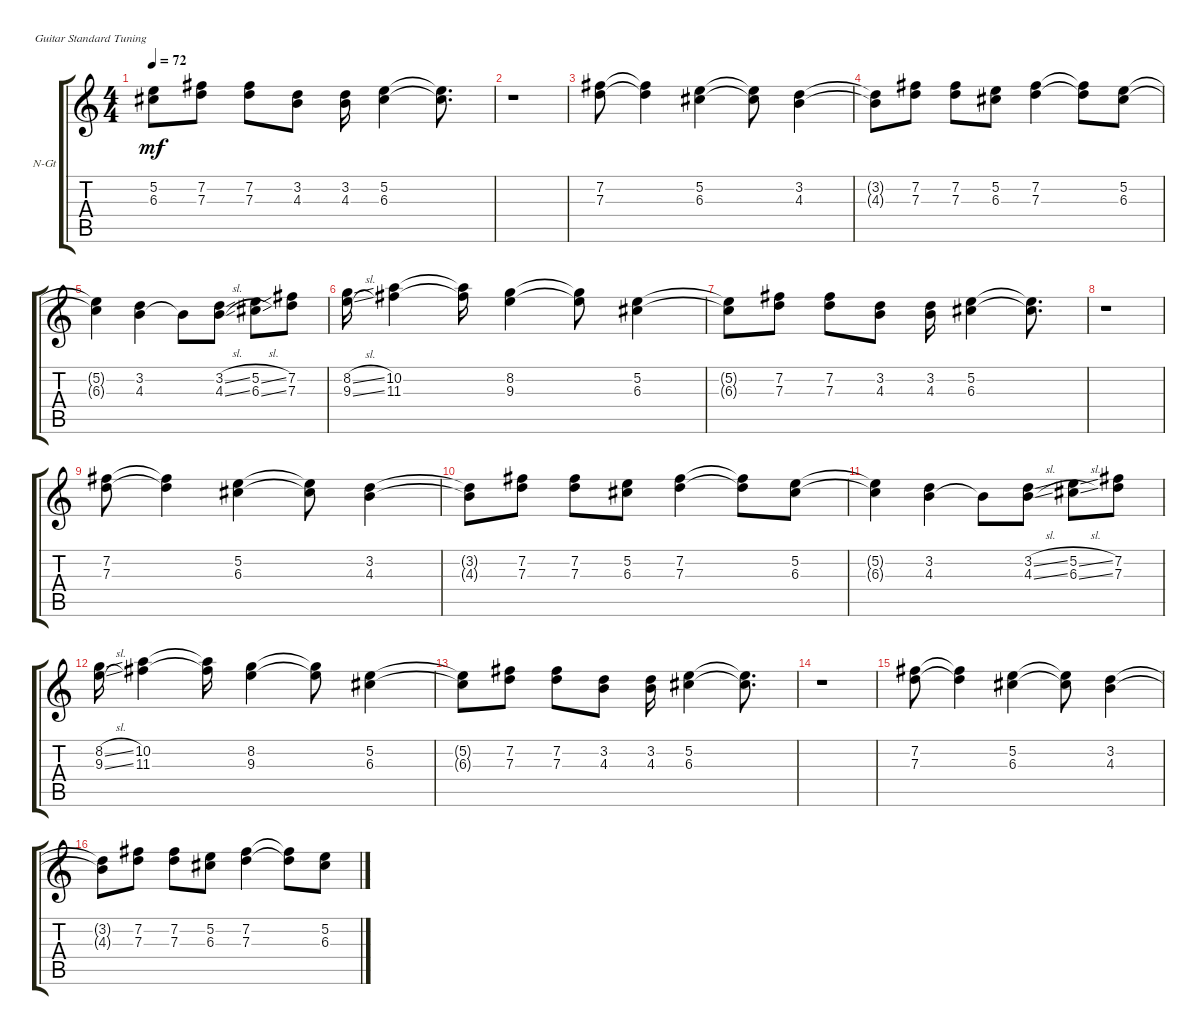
\defaultSystemsLayout 4
\bracketExtendMode groupsimilarinstruments
\firstSystemTrackNameOrientation horizontal
\otherSystemsTrackNameOrientation horizontal
\track ("Nylon Guitar" "N-Gt") {instrument acousticguitarnylon}
\staff {score tabs}
\tuning (E4 B3 G3 D3 A2 E2)
\ts (4 4)
\tempo 72
\clef g2
\ks c
(5.2{t} 6.3{t}).8{dy mf} (7.2 7.3).8 (7.2 7.3).8 (3.2 4.3).8 (3.2 4.3).16 (5.2 6.3).4 (5.2{t} 6.3{t}).8{d} |
r.1 |
(7.2 7.3).8 (7.2{t} 7.3{t}).4 (5.2 6.3).4 (5.2{t} 6.3{t}).8 (3.2 4.3).4 |
(3.2{t} 4.3{t}).8 (7.3 7.2).8 (7.2 7.3).8 (5.2 6.3).8 (7.2 7.3).4 (7.2{t} 7.3{t}).8 (5.2 6.3).8 |
(5.2{t} 6.3{t}).4 (3.2 4.3).4 4.3{t}.8 (3.2{sl} 4.3{sl}).8 (5.2{sl} 6.3{sl}).8 (7.2 7.3).8 |
(8.2{sl} 9.3{sl}).16 (10.2 11.3).4 (10.2{t} 11.3{t}).16 (8.2 9.3).4 (8.2{t} 9.3{t}).8 (5.2 6.3).4 |
(5.2{t} 6.3{t}).8 (7.2 7.3).8 (7.2 7.3).8 (3.2 4.3).8 (3.2 4.3).16 (5.2 6.3).4 (5.2{t} 6.3{t}).8{d} |
r.1 |
(7.2 7.3).8 (7.2{t} 7.3{t}).4 (5.2 6.3).4 (5.2{t} 6.3{t}).8 (3.2 4.3).4 |
(3.2{t} 4.3{t}).8 (7.3 7.2).8 (7.2 7.3).8 (5.2 6.3).8 (7.2 7.3).4 (7.2{t} 7.3{t}).8 (5.2 6.3).8 |
(5.2{t} 6.3{t}).4 (3.2 4.3).4 4.3{t}.8 (3.2{sl} 4.3{sl}).8 (5.2{sl} 6.3{sl}).8 (7.2 7.3).8 |
(8.2{sl} 9.3{sl}).16 (10.2 11.3).4 (10.2{t} 11.3{t}).16 (8.2 9.3).4 (8.2{t} 9.3{t}).8 (5.2 6.3).4 |
(5.2{t} 6.3{t}).8 (7.2 7.3).8 (7.2 7.3).8 (3.2 4.3).8 (3.2 4.3).16 (5.2 6.3).4 (5.2{t} 6.3{t}).8{d} |
r.1 |
(7.2 7.3).8 (7.2{t} 7.3{t}).4 (5.2 6.3).4 (5.2{t} 6.3{t}).8 (3.2 4.3).4 |
(3.2{t} 4.3{t}).8 (7.3 7.2).8 (7.2 7.3).8 (5.2 6.3).8 (7.2 7.3).4 (7.2{t} 7.3{t}).8 (5.2 6.3).8
